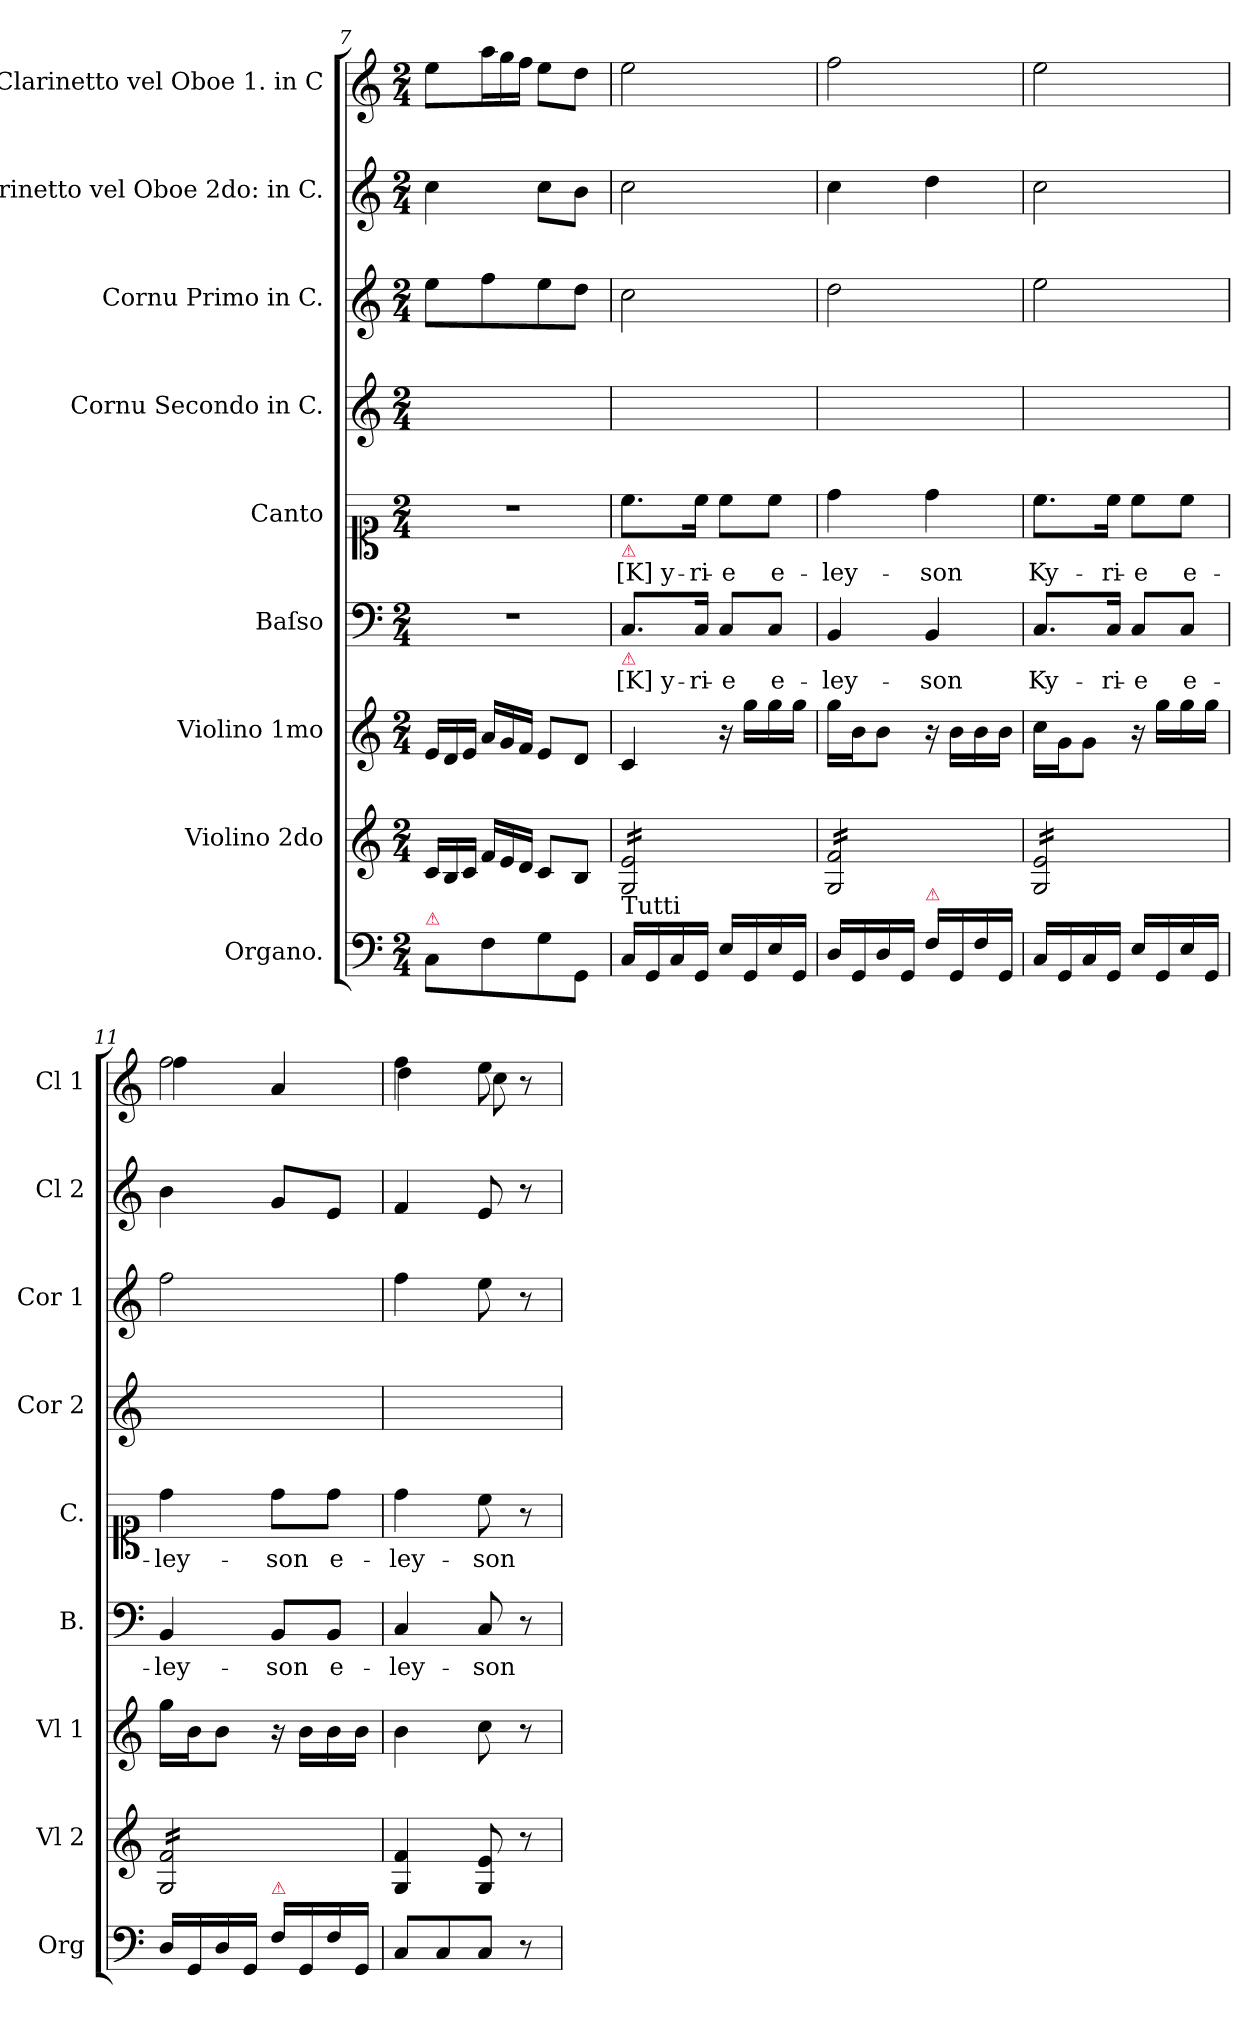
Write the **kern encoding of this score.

**kern	**kern	**kern	**kern	**text	**kern	**text	**kern	**kern	**kern	**kern
*part9	*part8	*part7	*part6	*part6	*part5	*part5	*part4	*part3	*part2	*part1
*staff9	*staff8	*staff7	*staff6	*staff6	*staff5	*staff5	*staff4	*staff3	*staff2	*staff1
*I"Organo.	*I"Violino 2do	*I"Violino 1mo	*I"Baſso	*	*I"Canto	*	*I"Cornu Secondo in C.	*I"Cornu Primo in C.	*I"Clarinetto vel Oboe 2do: in C.	*I"Clarinetto vel Oboe 1. in C
*I'Org	*I'Vl 2	*I'Vl 1	*I'B.	*	*I'C.	*	*I'Cor 2	*I'Cor 1	*I'Cl 2	*I'Cl 1
*clefF4	*clefG2	*clefG2	*clefF4	*	*clefC1	*	*clefG2	*clefG2	*clefG2	*clefG2
*k[]	*k[]	*k[]	*k[]	*	*k[]	*	*k[]	*k[]	*k[]	*k[]
*C:	*C:	*C:	*C:	*	*C:	*	*C:	*C:	*C:	*C:
*M2/4	*M2/4	*M2/4	*M2/4	*	*M2/4	*	*M2/4	*M2/4	*M2/4	*M2/4
*	*Xtuplet	*Xtuplet	*	*	*	*	*	*	*	*
=7	=7	=7	=7	=7	=7	=7	=7	=7	=7	=7
!LO:TX:a:color=crimson:t=⚠	!	!	!	!	!	!	!	!	!	!
8C\L	24c/LL	24e/LL	2r	.	2r	.	2ryy	8ee\L	4cc\	8ee\L
.	24B/	24d/	.	.	.	.	.	.	.	.
.	24c/JJ	24e/JJ	.	.	.	.	.	.	.	.
*	*	*	*	*	*	*	*	*	*	*Xtuplet
8F\	24f/LL	24a/LL	.	.	.	.	.	8ff\	.	24aa\L
.	24e/	24g/	.	.	.	.	.	.	.	24gg\
.	24d/JJ	24f/JJ	.	.	.	.	.	.	.	24ff\JJ
8G\	8c/L	8e/L	.	.	.	.	.	8ee\	8cc\L	8ee\L
8GG/J	8B/J	8d/J	.	.	.	.	.	8dd\J	8b\J	8dd\J
=8	=8	=8	=8	=8	=8	=8	=8	=8	=8	=8
!	!	!	!	!	!LO:TX:b:color=crimson:t=⚠	!	!	!	!	!
!	!	!	!LO:TX:b:color=crimson:t=⚠	!	!	!	!	!	!	!
!LO:TX:a:t=Tutti	!	!	!	!	!	!	!	!	!	!
*	*tremolo	*	*	*	*	*	*	*	*	*
16C/LL	16G/ 16e/LL	4c/	8.C/L	[K]y-	8.cc\L	[K]y-	2ryy	2cc\	2cc\	2ee\
16GG/	16G/ 16e/	.	.	.	.	.	.	.	.	.
16C/	16G/ 16e/	.	.	.	.	.	.	.	.	.
16GG/JJ	16G/ 16e/	.	16C/Jk	-ri-	16cc\Jk	-ri-	.	.	.	.
16E/LL	16G/ 16e/	16r	8C/L	-e	8cc\L	-e	.	.	.	.
16GG/	16G/ 16e/	16gg\LL	.	.	.	.	.	.	.	.
16E/	16G/ 16e/	16gg\	8C/J	e-	8cc\J	e-	.	.	.	.
16GG/JJ	16G/ 16e/JJ	16gg\JJ	.	.	.	.	.	.	.	.
=9	=9	=9	=9	=9	=9	=9	=9	=9	=9	=9
16D/LL	16G/ 16f/LL	16gg\LL	4BB/	-ley-	4dd\	-ley-	2ryy	2dd\	4cc\	2ff\
16GG/	16G/ 16f/	16b\J	.	.	.	.	.	.	.	.
16D/	16G/ 16f/	8b\J	.	.	.	.	.	.	.	.
16GG/JJ	16G/ 16f/	.	.	.	.	.	.	.	.	.
!LO:TX:a:color=crimson:t=⚠	!	!	!	!	!	!	!	!	!	!
16F\LL	16G/ 16f/	16r	4BB/	-son	4dd\	-son	.	.	4dd\	.
16GG/	16G/ 16f/	16b\LL	.	.	.	.	.	.	.	.
16F\	16G/ 16f/	16b\	.	.	.	.	.	.	.	.
16GG/JJ	16G/ 16f/JJ	16b\JJ	.	.	.	.	.	.	.	.
=10	=10	=10	=10	=10	=10	=10	=10	=10	=10	=10
16C/LL	16G/ 16e/LL	16cc\LL	8.C/L	Ky-	8.cc\L	Ky-	2ryy	2ee\	2cc\	2ee\
16GG/	16G/ 16e/	16g\J	.	.	.	.	.	.	.	.
16C/	16G/ 16e/	8g\J	.	.	.	.	.	.	.	.
16GG/JJ	16G/ 16e/	.	16C/Jk	-ri-	16cc\Jk	-ri-	.	.	.	.
16E/LL	16G/ 16e/	16r	8C/L	-e	8cc\L	-e	.	.	.	.
16GG/	16G/ 16e/	16gg\LL	.	.	.	.	.	.	.	.
16E/	16G/ 16e/	16gg\	8C/J	e-	8cc\J	e-	.	.	.	.
16GG/JJ	16G/ 16e/JJ	16gg\JJ	.	.	.	.	.	.	.	.
=11	=11	=11	=11	=11	=11	=11	=11	=11	=11	=11
*	*	*	*	*	*	*	*	*	*	*^
16D/LL	16G/ 16f/LL	16gg\LL	4BB/	-ley-	4dd\	-ley-	2ryy	2ff\	4b\	2ff\	4ff\
16GG/	16G/ 16f/	16b\J	.	.	.	.	.	.	.	.	.
16D/	16G/ 16f/	8b\J	.	.	.	.	.	.	.	.	.
16GG/JJ	16G/ 16f/	.	.	.	.	.	.	.	.	.	.
!LO:TX:a:color=crimson:t=⚠	!	!	!	!	!	!	!	!	!	!	!
16F\LL	16G/ 16f/	16r	8BB/L	-son	8dd\L	-son	.	.	8g/L	.	4a/
16GG/	16G/ 16f/	16b\LL	.	.	.	.	.	.	.	.	.
16F\	16G/ 16f/	16b\	8BB/J	e-	8dd\J	e-	.	.	8e/J	.	.
16GG/JJ	16G/ 16f/JJ	16b\JJ	.	.	.	.	.	.	.	.	.
*	*Xtremolo	*	*	*	*	*	*	*	*	*	*
=12	=12	=12	=12	=12	=12	=12	=12	=12	=12	=12	=12
8C/L	4G/ 4f/	4b\	4C/	-ley-	4dd\	-ley-	2ryy	4ff\	4f/	4ff\	4dd\
8C/	.	.	.	.	.	.	.	.	.	.	.
8C/J	8G/ 8e/	8cc\	8C/	-son	8cc\	-son	.	8ee\	8e/	8ee\	8cc\
8r	8r	8r	8r	.	8r	.	.	8r	8r	8r	8ryy
*	*	*	*	*	*	*	*	*	*	*v	*v
=	=	=	=	=	=	=	=	=	=	=
*-	*-	*-	*-	*-	*-	*-	*-	*-	*-	*-
